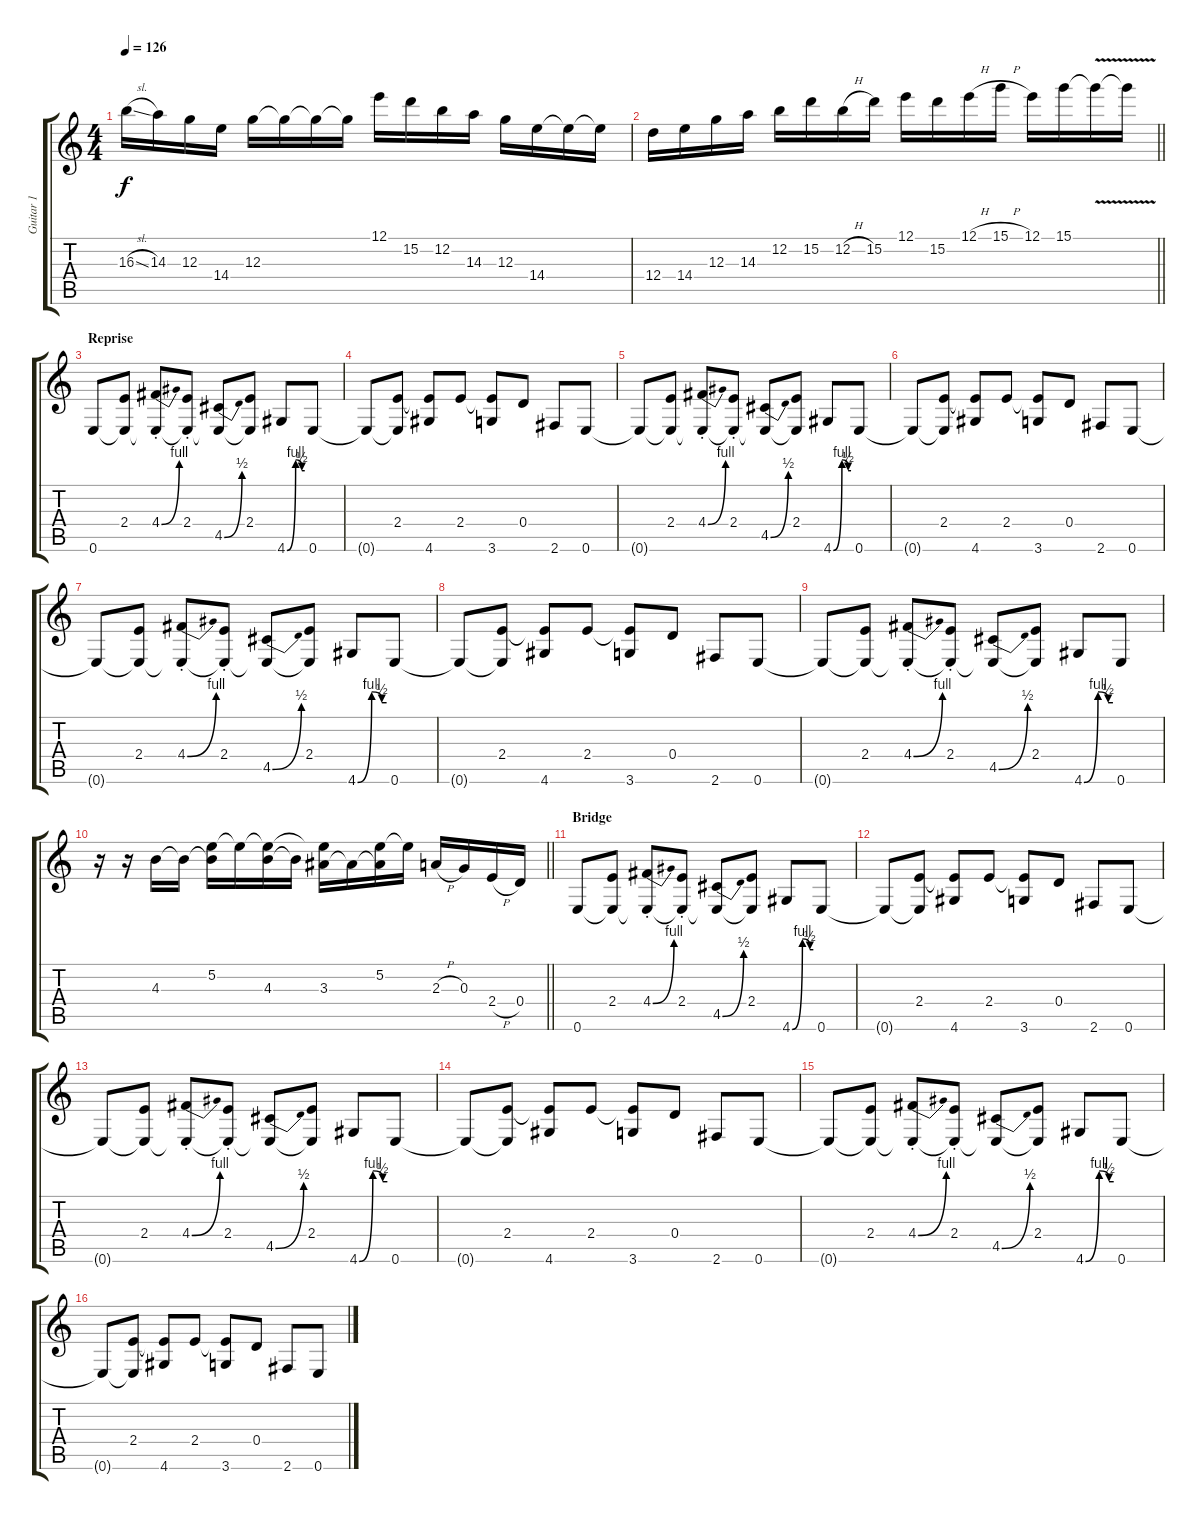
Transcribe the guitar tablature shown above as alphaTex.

\track ("Guitar 1" "Guitar 1") {instrument overdrivenguitar}
\staff {score tabs}
\tuning (E4 B3 G3 D3 A2 E2) {hide}
\ts (4 4)
\tempo 126
\clef g2
\ks c
16.3{sl}.16{dy f} 14.3.16 12.3.16 14.4.16 12.3.16 12.3{t}.16 12.3{t}.16 12.3{t}.16 12.1.16 15.2.16 12.2.16 14.3.16 12.3.16 14.4.16 14.4{t}.16 14.4{t}.16 |
\barLineRight lightlight
12.4.16 14.4.16 12.3.16 14.3.16 12.2.16 15.2.16 12.2{h}.16 15.2.16 12.1.16 15.2.16 12.1{h}.16 15.1{h}.16 12.1.16 15.1.16 15.1{v t}.16 15.1{v t}.16 |
\section ("" "Reprise")
0.6.8 (2.4 0.6{t}).8 (4.4{be (bend 0 0 60 4) st} 0.6{t}).8 (2.4{st} 0.6{t}).8 (4.5{be (bend 0 0 60 2)} 0.6{t}).8 (2.4 0.6{t}).8 4.6{be (custom 0 0 29 4 50 2 60 2)}.8 0.6.8 |
0.6{t}.8 (2.4 0.6{t}).8 (2.4{t} 4.6).8 2.4.8 (2.4{t} 3.6).8 0.4.8 2.6.8 0.6.8 |
0.6{t}.8 (2.4 0.6{t}).8 (4.4{be (bend 0 0 60 4) st} 0.6{t}).8 (2.4{st} 0.6{t}).8 (4.5{be (bend 0 0 60 2)} 0.6{t}).8 (2.4 0.6{t}).8 4.6{be (custom 0 0 29 4 50 2 60 2)}.8 0.6.8 |
0.6{t}.8 (2.4 0.6{t}).8 (2.4{t} 4.6).8 2.4.8 (2.4{t} 3.6).8 0.4.8 2.6.8 0.6.8 |
0.6{t}.8 (2.4 0.6{t}).8 (4.4{be (bend 0 0 60 4) st} 0.6{t}).8 (2.4{st} 0.6{t}).8 (4.5{be (bend 0 0 60 2)} 0.6{t}).8 (2.4 0.6{t}).8 4.6{be (custom 0 0 29 4 50 2 60 2)}.8 0.6.8 |
0.6{t}.8 (2.4 0.6{t}).8 (2.4{t} 4.6).8 2.4.8 (2.4{t} 3.6).8 0.4.8 2.6.8 0.6.8 |
0.6{t}.8 (2.4 0.6{t}).8 (4.4{be (bend 0 0 60 4) st} 0.6{t}).8 (2.4{st} 0.6{t}).8 (4.5{be (bend 0 0 60 2)} 0.6{t}).8 (2.4 0.6{t}).8 4.6{be (custom 0 0 29 4 50 2 60 2)}.8 0.6.8 |
\barLineRight lightlight
r.16 r.16 4.3.16 4.3{t}.16 (5.2 4.3{t}).16 5.2{t}.16 (5.2{t} 4.3).16 4.3{t}.16 (5.2{t} 3.3).16 3.3{t}.16 (5.2 3.3{t}).16 5.2{t}.16 2.3{h}.16 0.3.16 2.4{h}.16 0.4.16 |
\section ("" "Bridge")
0.6.8 (2.4 0.6{t}).8 (4.4{be (bend 0 0 60 4) st} 0.6{t}).8 (2.4{st} 0.6{t}).8 (4.5{be (bend 0 0 60 2)} 0.6{t}).8 (2.4 0.6{t}).8 4.6{be (custom 0 0 29 4 50 2 60 2)}.8 0.6.8 |
0.6{t}.8 (2.4 0.6{t}).8 (2.4{t} 4.6).8 2.4.8 (2.4{t} 3.6).8 0.4.8 2.6.8 0.6.8 |
0.6{t}.8 (2.4 0.6{t}).8 (4.4{be (bend 0 0 60 4) st} 0.6{t}).8 (2.4{st} 0.6{t}).8 (4.5{be (bend 0 0 60 2)} 0.6{t}).8 (2.4 0.6{t}).8 4.6{be (custom 0 0 29 4 50 2 60 2)}.8 0.6.8 |
0.6{t}.8 (2.4 0.6{t}).8 (2.4{t} 4.6).8 2.4.8 (2.4{t} 3.6).8 0.4.8 2.6.8 0.6.8 |
0.6{t}.8 (2.4 0.6{t}).8 (4.4{be (bend 0 0 60 4) st} 0.6{t}).8 (2.4{st} 0.6{t}).8 (4.5{be (bend 0 0 60 2)} 0.6{t}).8 (2.4 0.6{t}).8 4.6{be (custom 0 0 29 4 50 2 60 2)}.8 0.6.8 |
0.6{t}.8 (2.4 0.6{t}).8 (2.4{t} 4.6).8 2.4.8 (2.4{t} 3.6).8 0.4.8 2.6.8 0.6.8
